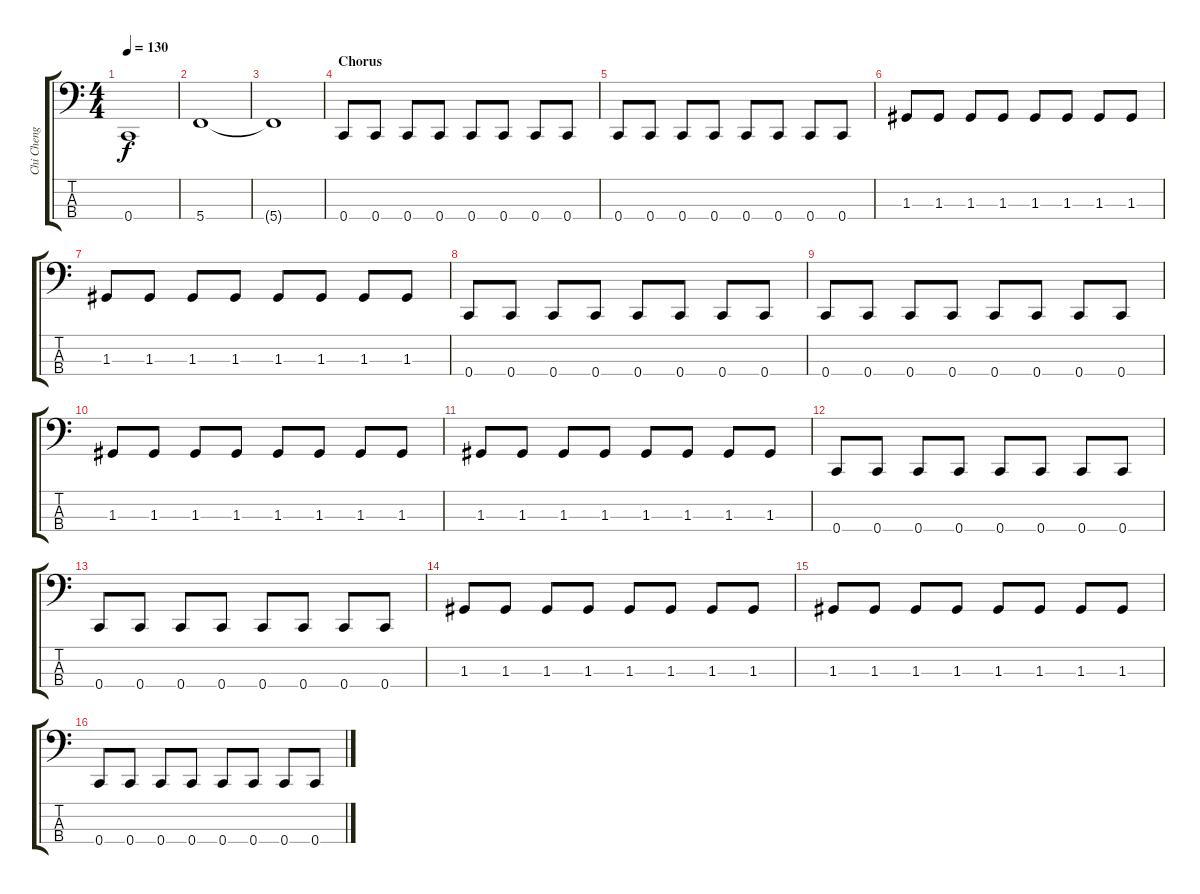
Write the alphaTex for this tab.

\track ("Chi Cheng" "Chi Cheng") {instrument acousticbass}
\staff {score tabs}
\tuning (F2 C2 G1 C1) {hide}
\ts (4 4)
\tempo 130
\clef f4
\ks c
0.4{t}.1{dy f} |
5.4.1 |
5.4{t}.1 |
\section ("" "Chorus")
0.4.8 0.4.8 0.4.8 0.4.8 0.4.8 0.4.8 0.4.8 0.4.8 |
0.4.8 0.4.8 0.4.8 0.4.8 0.4.8 0.4.8 0.4.8 0.4.8 |
1.3.8 1.3.8 1.3.8 1.3.8 1.3.8 1.3.8 1.3.8 1.3.8 |
1.3.8 1.3.8 1.3.8 1.3.8 1.3.8 1.3.8 1.3.8 1.3.8 |
0.4.8 0.4.8 0.4.8 0.4.8 0.4.8 0.4.8 0.4.8 0.4.8 |
0.4.8 0.4.8 0.4.8 0.4.8 0.4.8 0.4.8 0.4.8 0.4.8 |
1.3.8 1.3.8 1.3.8 1.3.8 1.3.8 1.3.8 1.3.8 1.3.8 |
1.3.8 1.3.8 1.3.8 1.3.8 1.3.8 1.3.8 1.3.8 1.3.8 |
0.4.8 0.4.8 0.4.8 0.4.8 0.4.8 0.4.8 0.4.8 0.4.8 |
0.4.8 0.4.8 0.4.8 0.4.8 0.4.8 0.4.8 0.4.8 0.4.8 |
1.3.8 1.3.8 1.3.8 1.3.8 1.3.8 1.3.8 1.3.8 1.3.8 |
1.3.8 1.3.8 1.3.8 1.3.8 1.3.8 1.3.8 1.3.8 1.3.8 |
0.4.8 0.4.8 0.4.8 0.4.8 0.4.8 0.4.8 0.4.8 0.4.8
